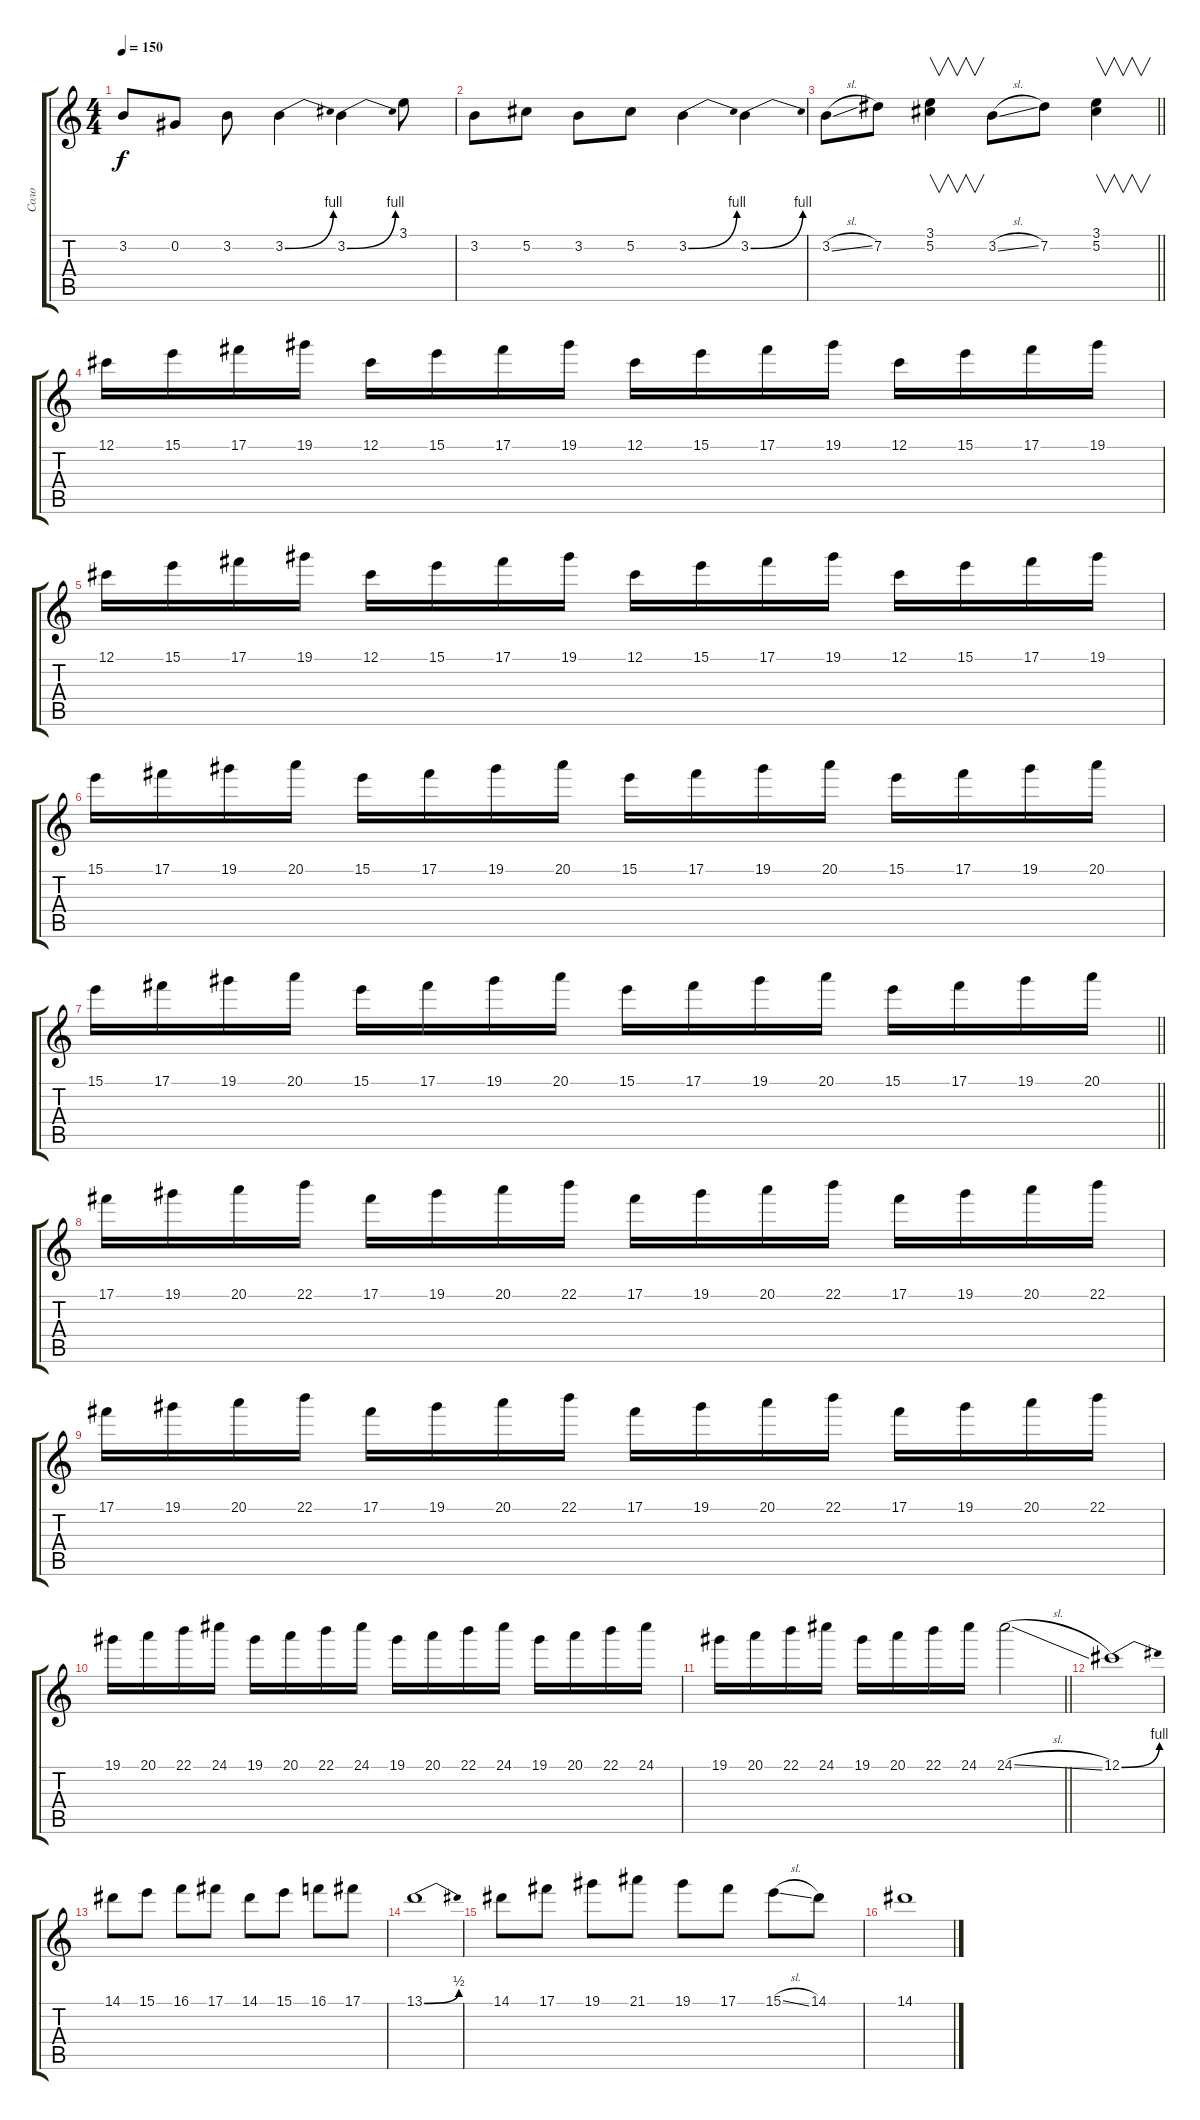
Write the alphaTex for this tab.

\track ("Соло" "Соло") {instrument distortionguitar}
\staff {score tabs}
\tuning (Db4 Ab3 E3 B2 Gb2 Db2) {hide}
\ts (4 4)
\tempo 150
\clef g2
\ks c
3.2.8{dy f} 0.2.8 3.2.8 3.2{be (bend 0 0 60 4)}.4 3.2{be (bend 0 0 60 4)}.4 3.1.8 |
3.2.8 5.2.8 3.2.8 5.2.8 3.2{be (bend 0 0 60 4)}.4 3.2{be (bend 0 0 60 4)}.4 |
\barLineRight lightlight
3.2{sl}.8 7.2.8 (3.1 5.2).4{v} 3.2{sl}.8 7.2.8 (3.1 5.2).4{v} |
12.1.16 15.1.16 17.1.16 19.1.16 12.1.16 15.1.16 17.1.16 19.1.16 12.1.16 15.1.16 17.1.16 19.1.16 12.1.16 15.1.16 17.1.16 19.1.16 |
12.1.16 15.1.16 17.1.16 19.1.16 12.1.16 15.1.16 17.1.16 19.1.16 12.1.16 15.1.16 17.1.16 19.1.16 12.1.16 15.1.16 17.1.16 19.1.16 |
15.1.16 17.1.16 19.1.16 20.1.16 15.1.16 17.1.16 19.1.16 20.1.16 15.1.16 17.1.16 19.1.16 20.1.16 15.1.16 17.1.16 19.1.16 20.1.16 |
\barLineRight lightlight
15.1.16 17.1.16 19.1.16 20.1.16 15.1.16 17.1.16 19.1.16 20.1.16 15.1.16 17.1.16 19.1.16 20.1.16 15.1.16 17.1.16 19.1.16 20.1.16 |
17.1.16 19.1.16 20.1.16 22.1.16 17.1.16 19.1.16 20.1.16 22.1.16 17.1.16 19.1.16 20.1.16 22.1.16 17.1.16 19.1.16 20.1.16 22.1.16 |
17.1.16 19.1.16 20.1.16 22.1.16 17.1.16 19.1.16 20.1.16 22.1.16 17.1.16 19.1.16 20.1.16 22.1.16 17.1.16 19.1.16 20.1.16 22.1.16 |
19.1.16 20.1.16 22.1.16 24.1.16 19.1.16 20.1.16 22.1.16 24.1.16 19.1.16 20.1.16 22.1.16 24.1.16 19.1.16 20.1.16 22.1.16 24.1.16 |
\barLineRight lightlight
19.1.16 20.1.16 22.1.16 24.1.16 19.1.16 20.1.16 22.1.16 24.1.16 24.1{sl}.2 |
12.1{be (bend 0 0 60 4)}.1 |
14.1.8 15.1.8 16.1.8 17.1.8 14.1.8 15.1.8 16.1.8 17.1.8 |
13.1{be (bend 0 0 60 2)}.1 |
14.1.8 17.1.8 19.1.8 21.1.8 19.1.8 17.1.8 15.1{sl}.8 14.1.8 |
14.1.1
